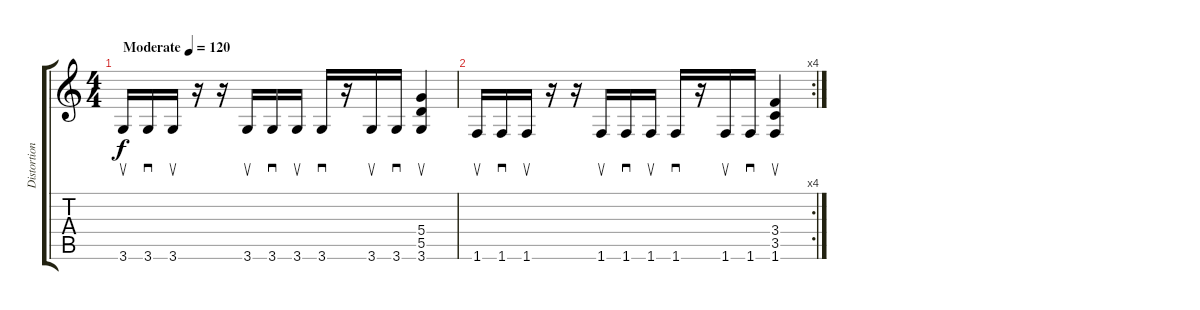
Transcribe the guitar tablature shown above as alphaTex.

\track ("Distortion Guitar" "Distortion") {instrument distortionguitar}
\staff {score tabs}
\tuning (E4 B3 G3 D3 A2 E2) {hide}
\ts (4 4)
\tempo (120 "Moderate")
\clef g2
\ks c
3.6.16{su dy f instrument distortionguitar} 3.6.16{sd} 3.6.16{su} r.16 r.16 3.6.16{su} 3.6.16{sd} 3.6.16{su} 3.6.16{sd} r.16 3.6.16{su} 3.6.16{sd} (5.4 5.5 3.6).4{su} |
\rc 4
1.6.16{su} 1.6.16{sd} 1.6.16{su} r.16 r.16 1.6.16{su} 1.6.16{sd} 1.6.16{su} 1.6.16{sd} r.16 1.6.16{su} 1.6.16{sd} (3.4 3.5 1.6).4{su}
